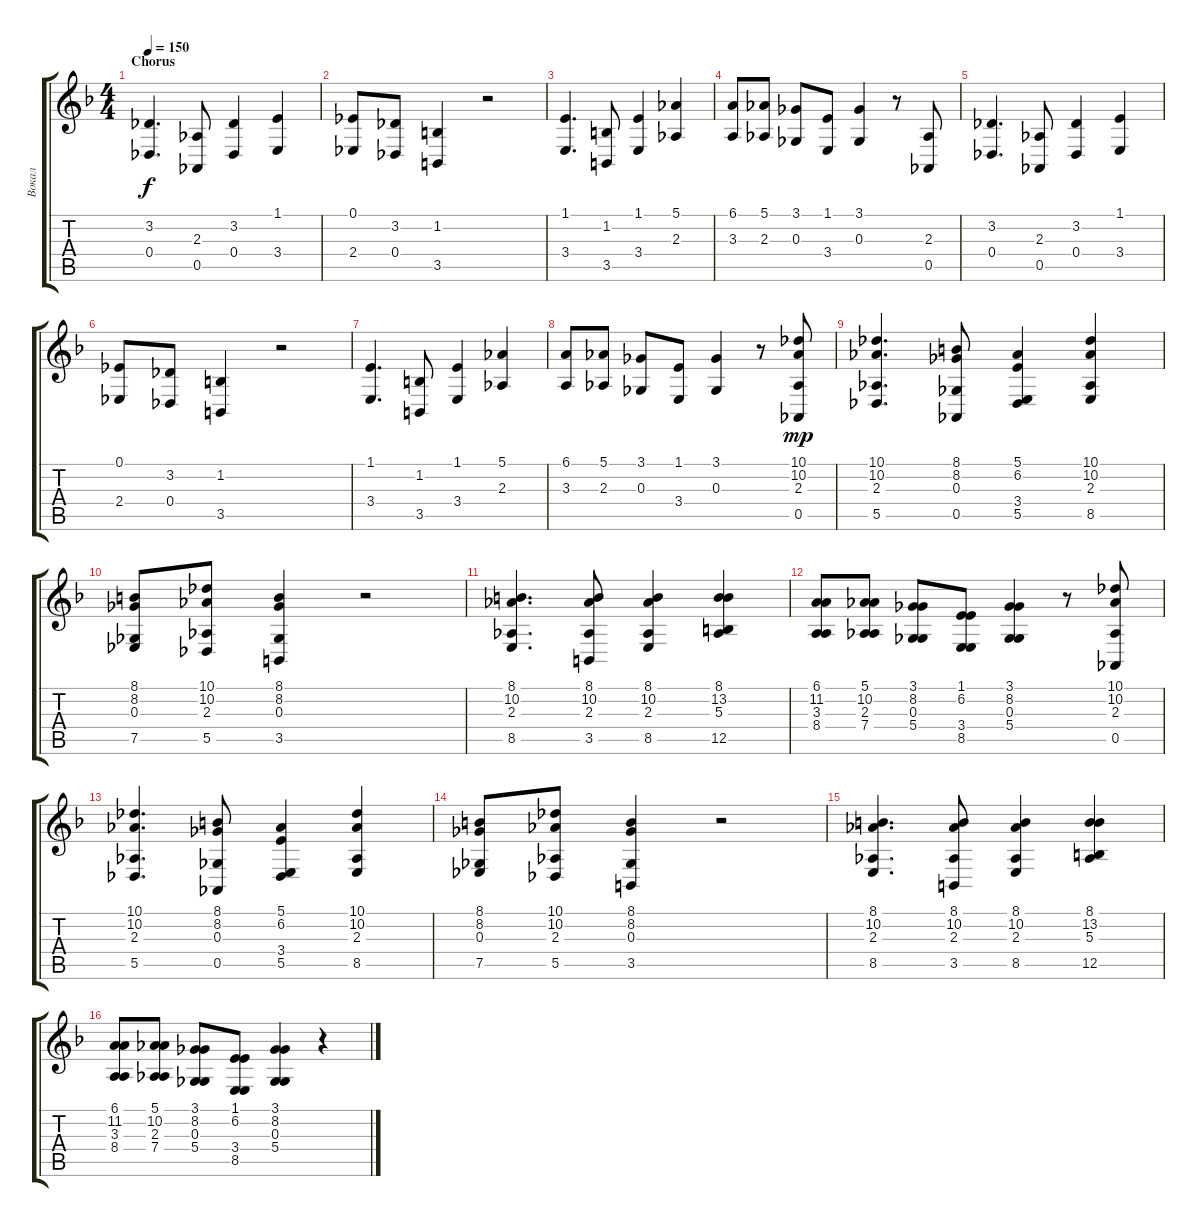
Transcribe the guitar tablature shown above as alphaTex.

\track ("Вокал" "Вокал") {instrument trumpet}
\staff {score tabs}
\tuning (Eb4 Bb3 Gb3 Db3 Ab2 Eb2) {hide}
\ts (4 4)
\section ("" "Chorus")
\tempo 150
\clef g2
\ks dminor
(3.2 0.4).4{d dy f} (2.3 0.5).8 (3.2 0.4).4 (1.1 3.4).4 |
(0.1 2.4).8 (3.2 0.4).8 (1.2 3.5).4 r.2 |
(1.1 3.4).4{d} (1.2 3.5).8 (1.1 3.4).4 (5.1 2.3).4 |
(6.1 3.3).8 (5.1 2.3).8 (3.1 0.3).8 (1.1 3.4).8 (3.1 0.3).4 r.8 (2.3 0.5).8 |
(3.2 0.4).4{d} (2.3 0.5).8 (3.2 0.4).4 (1.1 3.4).4 |
(0.1 2.4).8 (3.2 0.4).8 (1.2 3.5).4 r.2 |
(1.1 3.4).4{d} (1.2 3.5).8 (1.1 3.4).4 (5.1 2.3).4 |
(6.1 3.3).8 (5.1 2.3).8 (3.1 0.3).8 (1.1 3.4).8 (3.1 0.3).4 r.8 (10.1 10.2 2.3 0.5).8{dy mp} |
(10.1 10.2 2.3 5.5).4{d} (8.1 8.2 0.3 0.5).8 (5.1 6.2 3.4 5.5).4 (10.1 10.2 2.3 8.5).4 |
(8.1 8.2 0.3 7.5).8 (10.1 10.2 2.3 5.5).8 (8.1 8.2 0.3 3.5).4 r.2 |
(8.1 10.2 2.3 8.5).4{d} (8.1 10.2 2.3 3.5).8 (8.1 10.2 2.3 8.5).4 (8.1 13.2 5.3 12.5).4 |
(6.1 11.2 3.3 8.4).8 (5.1 10.2 2.3 7.4).8 (3.1 8.2 0.3 5.4).8 (1.1 6.2 3.4 8.5).8 (3.1 8.2 0.3 5.4).4 r.8 (10.1 10.2 2.3 0.5).8 |
(10.1 10.2 2.3 5.5).4{d} (8.1 8.2 0.3 0.5).8 (5.1 6.2 3.4 5.5).4 (10.1 10.2 2.3 8.5).4 |
(8.1 8.2 0.3 7.5).8 (10.1 10.2 2.3 5.5).8 (8.1 8.2 0.3 3.5).4 r.2 |
(8.1 10.2 2.3 8.5).4{d} (8.1 10.2 2.3 3.5).8 (8.1 10.2 2.3 8.5).4 (8.1 13.2 5.3 12.5).4 |
(6.1 11.2 3.3 8.4).8 (5.1 10.2 2.3 7.4).8 (3.1 8.2 0.3 5.4).8 (1.1 6.2 3.4 8.5).8 (3.1 8.2 0.3 5.4).4 r.4
